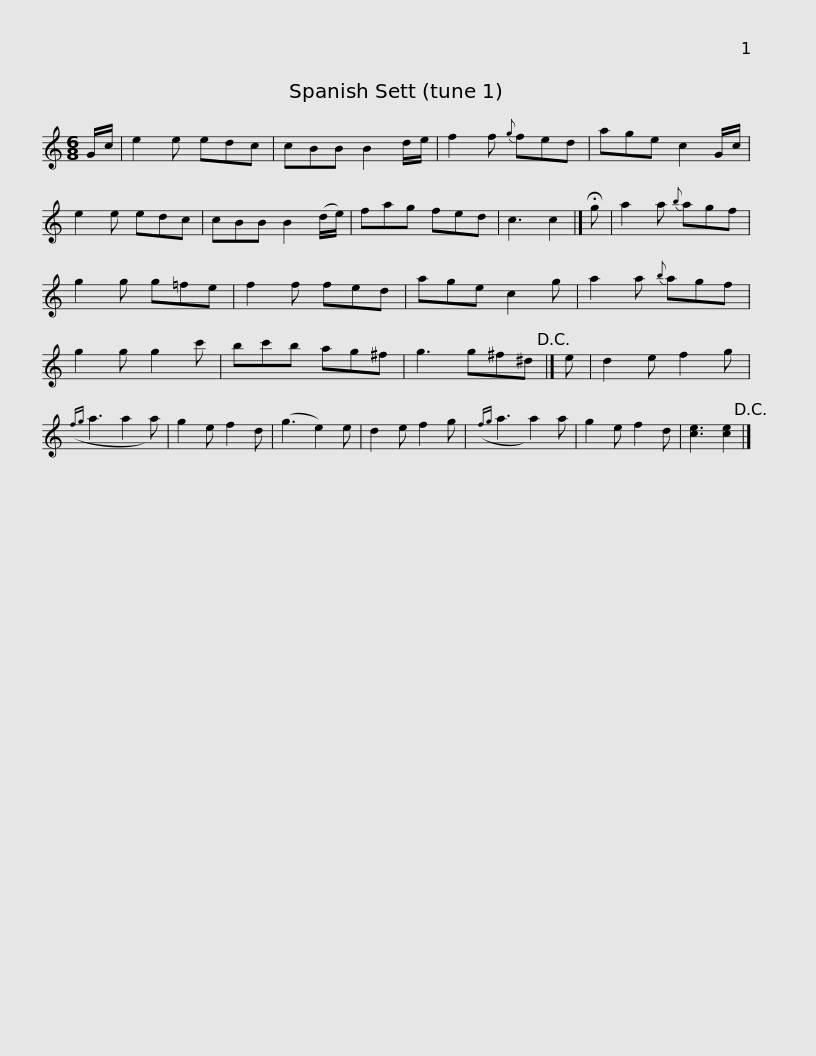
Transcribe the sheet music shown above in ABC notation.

X:1
L:1/8
M:6/8
I:linebreak $
K:C
V:1 treble
V:1
 G/c/ | e2 e edc | cBB B2 d/e/ | f2 f{g} fed | age c2 G/c/ | %5
 e2 e edc | cBB B2 (d/e/) | fag fed | c3 c2 |]$ !fermata!g | %10
 a2 a{b} agf | g2 g g=fe | f2 f fed | age c2 g | a2 a{b} agf | %15
 g2 g g2 c' | bc'b ag^f |$ g3 g^f^d!D.C.! |] e | d2 e f2 g | %20
({fg} a3 a2 a) | g2 e f2 d | (g3 e2) e | d2 e f2 g |({fg} a3 a2) a | %25
 g2 e f2 d | [ce]3 [ce]2!D.C.! |] %27
